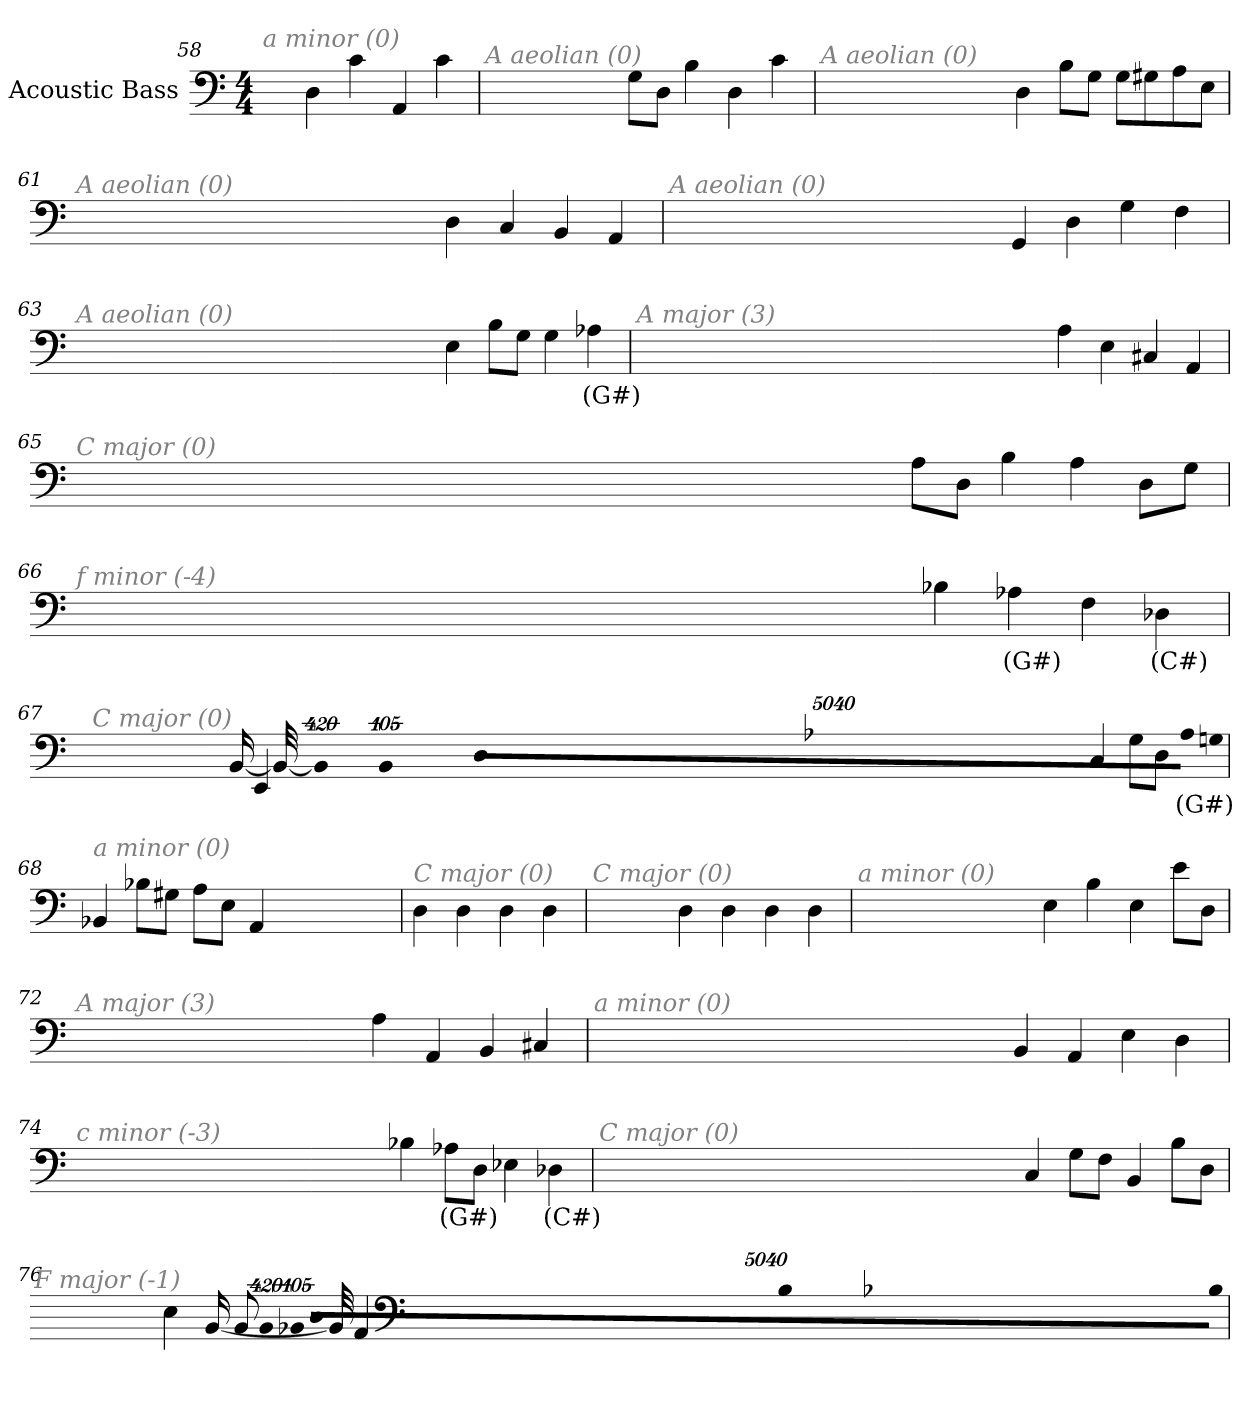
**kern	**text
*part1	*part1
*staff1	*staff1
*I"Acoustic Bass	*
*clefF4	*
*ITrd7c12	*
*k[]	*
*C:	*
*M4/4	*
=58	=58
!LO:TX:i:color=#808080:t=a minor (0)	!
4DD	.
4C	.
4AAA	.
4C	.
=59	=59
!LO:TX:i:color=#808080:t=A aeolian (0)	!
8GGL	.
8DDJ	.
4BB	.
4DD	.
4C	.
=60	=60
!LO:TX:i:color=#808080:t=A aeolian (0)	!
4DD	.
8BBL	.
8GGJ	.
8GGL	.
8GG#X	.
8AA	.
8EEJ	.
=61	=61
!LO:TX:i:color=#808080:t=A aeolian (0)	!
4DD	.
4CC	.
4BBB	.
4AAA	.
=62	=62
!LO:TX:i:color=#808080:t=A aeolian (0)	!
4GGG	.
4DD	.
4GG	.
4FF	.
=63	=63
!LO:TX:i:color=#808080:t=A aeolian (0)	!
4EE	.
8BBL	.
8GGJ	.
4GG	.
4AA-Xi	(G#)
=64	=64
!LO:TX:i:color=#808080:t=A major (3)	!
4AA	.
4EE	.
4CC#X	.
4AAA	.
=65	=65
!LO:TX:i:color=#808080:t=C major (0)	!
8AAL	.
8DDJ	.
4BB	.
4AA	.
8DDL	.
8GGJ	.
=66	=66
!LO:TX:i:color=#808080:t=f minor (-4)	!
4BB-X	.
4AA-Xi	(G#)
4FF	.
4DD-Xi	(C#)
=67	=67
!LO:TX:i:color=#808080:t=C major (0)	!
4CC	.
8GGL	.
8DDJ	.
!LO:N:vis=8	!
40320%3347AA-XiL	(G#)
!LO:N:vis=8	!
40320%3347GGn	.
!LO:N:vis=8	!
40320%3347DDJ	.
!LO:N:vis=1024	!
[13440%13BBBL	.
16BBBL_	.
32BBBL_	.
!LO:N:vis=1024%31	!
13440%407BBBL]	.
8EEEJ	.
=68	=68
!LO:TX:i:color=#808080:t=a minor (0)	!
4BBB-X	.
8BB-XL	.
8GG#XJ	.
8AAL	.
8EEJ	.
4AAA	.
=69	=69
!LO:TX:i:color=#808080:t=C major (0)	!
4DD	.
4DD	.
4DD	.
4DD	.
=70	=70
!LO:TX:i:color=#808080:t=C major (0)	!
4DD	.
4DD	.
4DD	.
4DD	.
=71	=71
!LO:TX:i:color=#808080:t=a minor (0)	!
4EE	.
4BB	.
4EE	.
8EL	.
8DDJ	.
=72	=72
!LO:TX:i:color=#808080:t=A major (3)	!
4AA	.
4AAA	.
4BBB	.
4CC#X	.
=73	=73
!LO:TX:i:color=#808080:t=a minor (0)	!
4BBB	.
4AAA	.
4EE	.
4DD	.
=74	=74
!LO:TX:i:color=#808080:t=c minor (-3)	!
4BB-X	.
8AA-XiL	(G#)
8DDJ	.
4EE-X	.
4DD-Xi	(C#)
=75	=75
!LO:TX:i:color=#808080:t=C major (0)	!
4CC	.
8GGL	.
8FFJ	.
4BBB	.
8BBL	.
8DDJ	.
=76	=76
!LO:TX:i:color=#808080:t=F major (-1)	!
!LO:N:vis=8	!
40320%3347BB-XL	.
!LO:N:vis=8	!
40320%3347BB-	.
!LO:N:vis=8	!
40320%3347DDJ	.
!LO:N:vis=1024	!
[13440%13BBB-X	.
8BBB-_	.
16BBB-_	.
32BBB-_	.
!LO:N:vis=1024%31	!
13440%407BBB-]	.
4AAA	.
4EE	.
=	=
*-	*-
